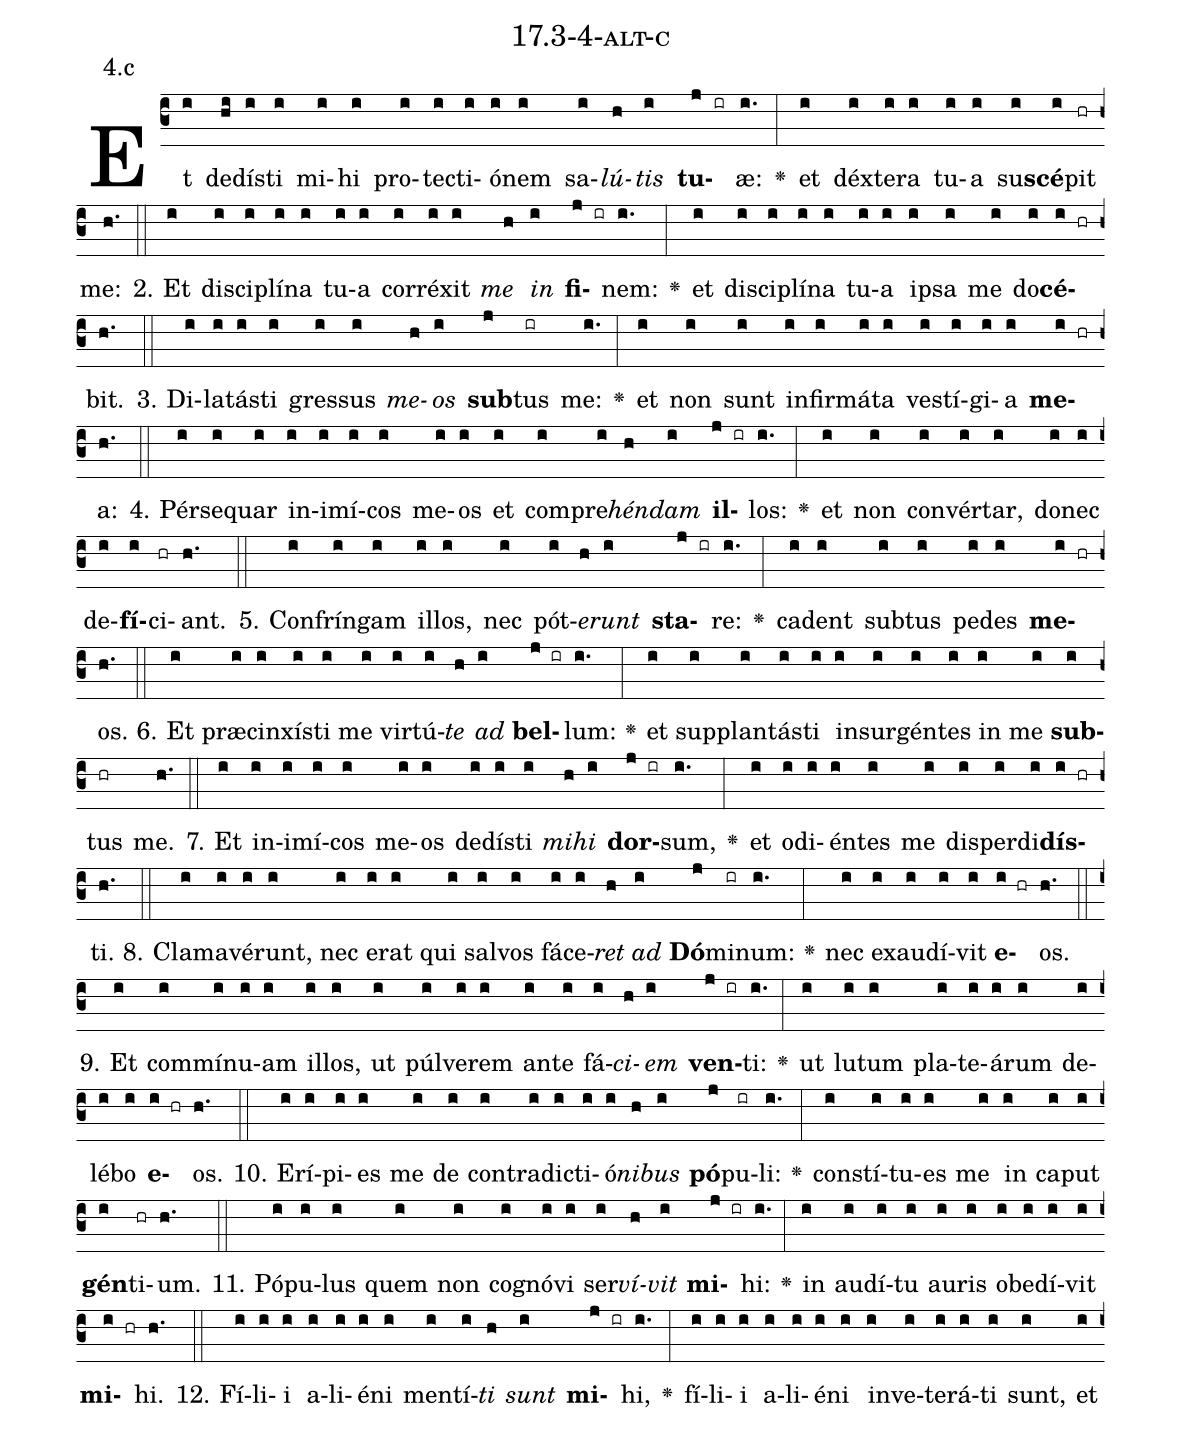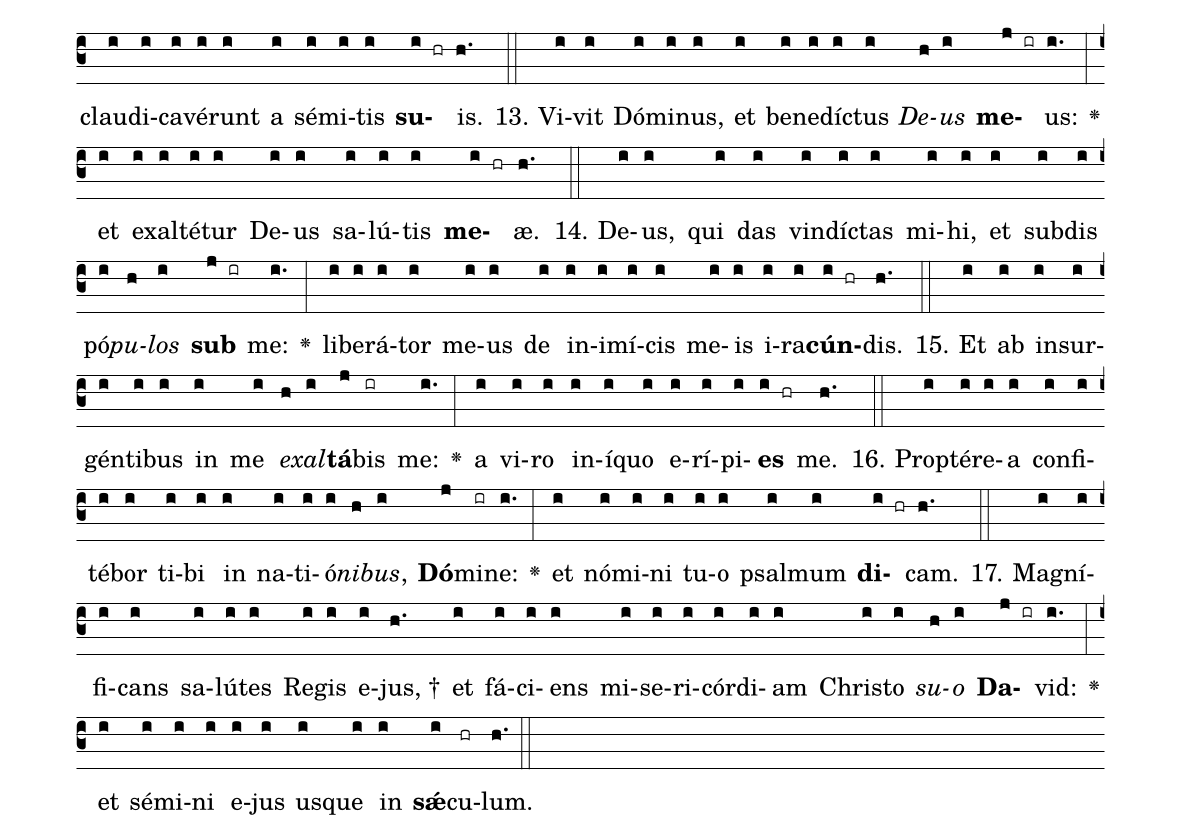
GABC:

name: 17.3-4-alt-c;
annotation: 4.c;
%%
(c3)Et(i) de(hi)dís(i)ti(i) mi(i)hi(i) pro(i)tec(i)ti(i)ó(i)nem(i) sa(i)<i>lú</i>(h)<i>tis</i>(i) <b>tu</b>(j ir)æ:(i.) <v>\greheightstar</v>(:) et(i) déx(i)te(i)ra(i) tu(i)a(i) su(i)<b>scé</b>(i)pit(hr) me:(h.) (::)
2. Et(i) di(i)sci(i)plí(i)na(i) tu(i)a(i) cor(i)ré(i)xit(i) <i>me</i>(h) <i>in</i>(i) <b>fi</b>(j ir)nem:(i.) <v>\greheightstar</v>(:) et(i) di(i)sci(i)plí(i)na(i) tu(i)a(i) ip(i)sa(i) me(i) do(i)<b>cé</b>(i hr)bit.(h.) (::)
3. Di(i)la(i)tás(i)ti(i) gres(i)sus(i) <i>me</i>(h)<i>os</i>(i) <b>sub</b>(j)tus(ir) me:(i.) <v>\greheightstar</v>(:) et(i) non(i) sunt(i) in(i)fir(i)má(i)ta(i) ves(i)tí(i)gi(i)a(i) <b>me</b>(i hr)a:(h.) (::)
4. Pér(i)se(i)quar(i) in(i)i(i)mí(i)cos(i) me(i)os(i) et(i) com(i)pre(i)<i>hén</i>(h)<i>dam</i>(i) <b>il</b>(j ir)los:(i.) <v>\greheightstar</v>(:) et(i) non(i) con(i)vér(i)tar,(i) do(i)nec(i) de(i)<b>fí</b>(i)ci(hr)ant.(h.) (::)
5. Con(i)frín(i)gam(i) il(i)los,(i) nec(i) pót(i)<i>e</i>(h)<i>runt</i>(i) <b>sta</b>(j ir)re:(i.) <v>\greheightstar</v>(:) ca(i)dent(i) sub(i)tus(i) pe(i)des(i) <b>me</b>(i hr)os.(h.) (::)
6. Et(i) præ(i)cin(i)xís(i)ti(i) me(i) vir(i)tú(i)<i>te</i>(h) <i>ad</i>(i) <b>bel</b>(j ir)lum:(i.) <v>\greheightstar</v>(:) et(i) sup(i)plan(i)tás(i)ti(i) in(i)sur(i)gén(i)tes(i) in(i) me(i) <b>sub</b>(i)tus(hr) me.(h.) (::)
7. Et(i) in(i)i(i)mí(i)cos(i) me(i)os(i) de(i)dís(i)ti(i) <i>mi</i>(h)<i>hi</i>(i) <b>dor</b>(j ir)sum,(i.) <v>\greheightstar</v>(:) et(i) o(i)di(i)én(i)tes(i) me(i) dis(i)per(i)di(i)<b>dís</b>(i hr)ti.(h.) (::)
8. Cla(i)ma(i)vé(i)runt,(i) nec(i) e(i)rat(i) qui(i) sal(i)vos(i) fá(i)ce(i)<i>ret</i>(h) <i>ad</i>(i) <b>Dó</b>(j)mi(ir)num:(i.) <v>\greheightstar</v>(:) nec(i) ex(i)au(i)dí(i)vit(i) <b>e</b>(i hr)os.(h.) (::)
9. Et(i) com(i)mí(i)nu(i)am(i) il(i)los,(i) ut(i) púl(i)ve(i)rem(i) an(i)te(i) fá(i)<i>ci</i>(h)<i>em</i>(i) <b>ven</b>(j ir)ti:(i.) <v>\greheightstar</v>(:) ut(i) lu(i)tum(i) pla(i)te(i)á(i)rum(i) de(i)lé(i)bo(i) <b>e</b>(i hr)os.(h.) (::)
10. E(i)rí(i)pi(i)es(i) me(i) de(i) con(i)tra(i)dic(i)ti(i)ó(i)<i>ni</i>(h)<i>bus</i>(i) <b>pó</b>(j)pu(ir)li:(i.) <v>\greheightstar</v>(:) con(i)stí(i)tu(i)es(i) me(i) in(i) ca(i)put(i) <b>gén</b>(i)ti(hr)um.(h.) (::)
11. Pó(i)pu(i)lus(i) quem(i) non(i) co(i)gnó(i)vi(i) ser(i)<i>ví</i>(h)<i>vit</i>(i) <b>mi</b>(j ir)hi:(i.) <v>\greheightstar</v>(:) in(i) au(i)dí(i)tu(i) au(i)ris(i) ob(i)e(i)dí(i)vit(i) <b>mi</b>(i hr)hi.(h.) (::)
12. Fí(i)li(i)i(i) a(i)li(i)é(i)ni(i) men(i)tí(i)<i>ti</i>(h) <i>sunt</i>(i) <b>mi</b>(j ir)hi,(i.) <v>\greheightstar</v>(:) fí(i)li(i)i(i) a(i)li(i)é(i)ni(i) in(i)ve(i)te(i)rá(i)ti(i) sunt,(i) et(i) clau(i)di(i)ca(i)vé(i)runt(i) a(i) sé(i)mi(i)tis(i) <b>su</b>(i hr)is.(h.) (::)
13. Vi(i)vit(i) Dó(i)mi(i)nus,(i) et(i) be(i)ne(i)díc(i)tus(i) <i>De</i>(h)<i>us</i>(i) <b>me</b>(j ir)us:(i.) <v>\greheightstar</v>(:) et(i) ex(i)al(i)té(i)tur(i) De(i)us(i) sa(i)lú(i)tis(i) <b>me</b>(i hr)æ.(h.) (::)
14. De(i)us,(i) qui(i) das(i) vin(i)díc(i)tas(i) mi(i)hi,(i) et(i) sub(i)dis(i) pó(i)<i>pu</i>(h)<i>los</i>(i) <b>sub</b>(j ir) me:(i.) <v>\greheightstar</v>(:) li(i)be(i)rá(i)tor(i) me(i)us(i) de(i) in(i)i(i)mí(i)cis(i) me(i)is(i) i(i)ra(i)<b>cún</b>(i hr)dis.(h.) (::)
15. Et(i) ab(i) in(i)sur(i)gén(i)ti(i)bus(i) in(i) me(i) <i>ex</i>(h)<i>al</i>(i)<b>tá</b>(j)bis(ir) me:(i.) <v>\greheightstar</v>(:) a(i) vi(i)ro(i) in(i)í(i)quo(i) e(i)rí(i)pi(i)<b>es</b>(i hr) me.(h.) (::)
16. Prop(i)tér(i)e(i)a(i) con(i)fi(i)té(i)bor(i) ti(i)bi(i) in(i) na(i)ti(i)ó(i)<i>ni</i>(h)<i>bus</i>,(i) <b>Dó</b>(j)mi(ir)ne:(i.) <v>\greheightstar</v>(:) et(i) nó(i)mi(i)ni(i) tu(i)o(i) psal(i)mum(i) <b>di</b>(i hr)cam.(h.) (::)
17. Ma(i)gní(i)fi(i)cans(i) sa(i)lú(i)tes(i) Re(i)gis(i) e(i)jus, †(h.) et(i) fá(i)ci(i)ens(i) mi(i)se(i)ri(i)cór(i)di(i)am(i) Chris(i)to(i) <i>su</i>(h)<i>o</i>(i) <b>Da</b>(j ir)vid:(i.) <v>\greheightstar</v>(:) et(i) sé(i)mi(i)ni(i) e(i)jus(i) us(i)que(i) in(i) <b>sǽ</b>(i)cu(hr)lum.(h.) (::)
